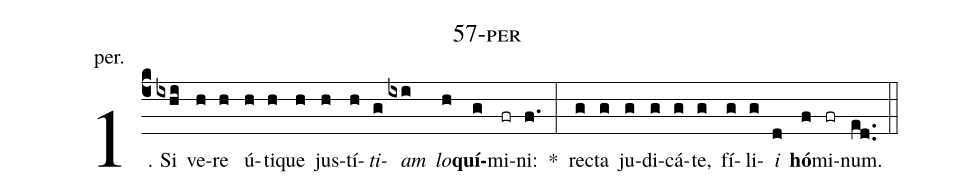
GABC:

name: 57-per;
annotation: per.;
%%
(c4)1. Si(ixhi) ve(h)re(h) ú(h)ti(h)que(h) jus(h)tí(h)<i>ti</i>(g)<i>am</i>(ixi) <i>lo</i>(h)<b>quí</b>(g)mi(fr)ni:(f.) *(:) rec(g)ta(g) ju(g)di(g)cá(g)te,(g) fí(g)li(g)<i>i</i>(d) <b>hó</b>(f)mi(fr)num.(ed..) (::)
